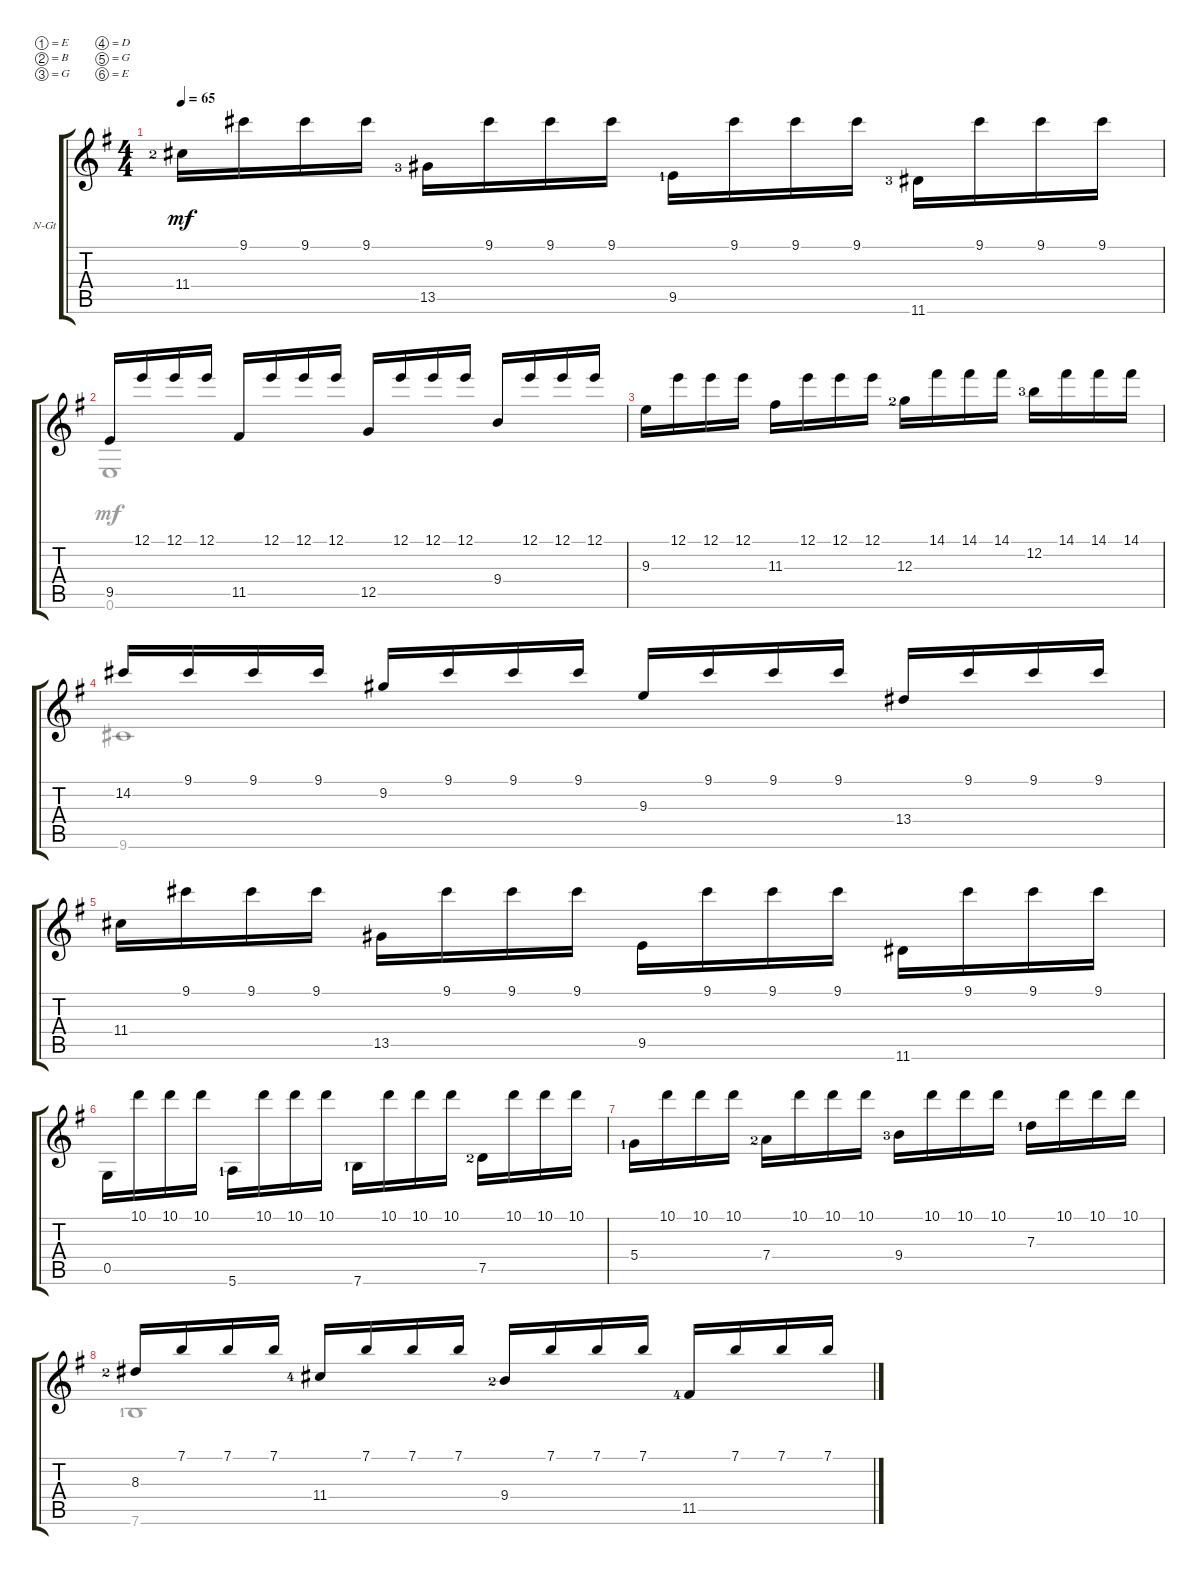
\defaultSystemsLayout 4
\bracketExtendMode groupsimilarinstruments
\firstSystemTrackNameOrientation horizontal
\otherSystemsTrackNameOrientation horizontal
\track ("Nylon Guitar" "N-Gt") {instrument acousticguitarnylon}
\staff {score tabs}
\tuning (E4 B3 G3 D3 G2 E2)
\voice
\ts (4 4)
\tempo 65
\clef g2
\ks eminor
11.4{lf 3}.16{dy mf} 9.1.16 9.1.16 9.1.16 13.5{lf 4}.16 9.1.16 9.1.16 9.1.16 9.5{lf 2}.16 9.1.16 9.1.16 9.1.16 11.6{lf 4}.16 9.1.16 9.1.16 9.1.16 |
9.5.16 12.1.16 12.1.16 12.1.16 11.5.16 12.1.16 12.1.16 12.1.16 12.5.16 12.1.16 12.1.16 12.1.16 9.4.16 12.1.16 12.1.16 12.1.16 |
9.3.16 12.1.16 12.1.16 12.1.16 11.3.16 12.1.16 12.1.16 12.1.16 12.3{lf 3}.16 14.1.16 14.1.16 14.1.16 12.2{lf 4}.16 14.1.16 14.1.16 14.1.16 |
14.2.16 9.1.16 9.1.16 9.1.16 9.2.16 9.1.16 9.1.16 9.1.16 9.3.16 9.1.16 9.1.16 9.1.16 13.4.16 9.1.16 9.1.16 9.1.16 |
11.4.16 9.1.16 9.1.16 9.1.16 13.5.16 9.1.16 9.1.16 9.1.16 9.5.16 9.1.16 9.1.16 9.1.16 11.6.16 9.1.16 9.1.16 9.1.16 |
0.5.16 10.1.16 10.1.16 10.1.16 5.6{lf 2}.16 10.1.16 10.1.16 10.1.16 7.6{lf 2}.16 10.1.16 10.1.16 10.1.16 7.5{lf 3}.16 10.1.16 10.1.16 10.1.16 |
5.4{lf 2}.16 10.1.16 10.1.16 10.1.16 7.4{lf 3}.16 10.1.16 10.1.16 10.1.16 9.4{lf 4}.16 10.1.16 10.1.16 10.1.16 7.3{lf 2}.16 10.1.16 10.1.16 10.1.16 |
8.3{lf 3}.16 7.1.16 7.1.16 7.1.16 11.4{lf 5}.16 7.1.16 7.1.16 7.1.16 9.4{lf 3}.16 7.1.16 7.1.16 7.1.16 11.5{lf 5}.16 7.1.16 7.1.16 7.1.16
\voice
\clef g2
\ottava regular
\simile none
\ks eminor
|
|
|
|
|
|
|
\voice
\clef g2
\ottava regular
\simile none
\ks eminor
|
|
|
|
|
|
|
\voice
\clef g2
\ottava regular
\simile none
\ks eminor
|
0.6.1 |
|
9.6.1 |
|
|
|
7.6{lf 2}.1
